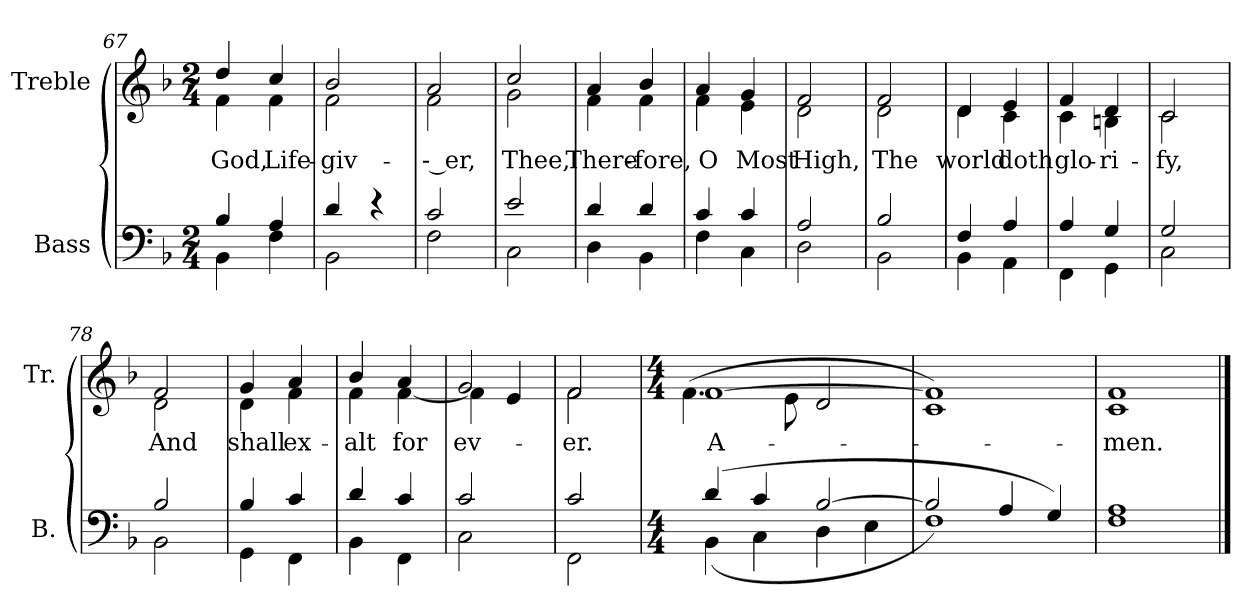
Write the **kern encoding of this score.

**kern	**kern	**text
*part2	*part1	*part1
*staff2	*staff1	*staff1
*I"Bass	*I"Treble	*
*I'B.	*I'Tr.	*
*clefF4	*clefG2	*
*k[b-]	*k[b-]	*
*F:	*F:	*
*M2/4	*M2/4	*
=67	=67	=67
*^	*	*
!	!	!	!LO:LY:b:color=#000000
*	*	*^	*
4B-i/	4BB-i\	4ddi/	4fi\	God,
!	!	!	!	!LO:LY:b:color=#000000
4Ai/	4Fi\	4cci/	4fi\	Life-
=68	=68	=68	=68	=68
!	!	!	!	!LO:LY:b:color=#000000
4di/	2BB-i\	2b-i/	2fi\	-giv-
4r	.	.	.	.
!!LO:LB:g=z	!!
=69	=69	=69	=69	=69
!	!	!	!	!LO:LY:b:color=#000000
2ci/	2Fi\	2ai/	2fi\	-- er,
=70	=70	=70	=70	=70
!	!	!	!	!LO:LY:b:color=#000000
2ei/	2Ci\	2cci/	2gi\	Thee,
=71	=71	=71	=71	=71
!	!	!	!	!LO:LY:b:color=#000000
4di/	4Di\	4ai/	4fi\	There-
!	!	!	!	!LO:LY:b:color=#000000
4di/	4BB-i\	4b-i/	4fi\	-fore,
=72	=72	=72	=72	=72
!	!	!	!	!LO:LY:b:color=#000000
4ci/	4Fi\	4ai/	4fi\	O
!	!	!	!	!LO:LY:b:color=#000000
4ci/	4Ci\	4gi/	4ei\	Most
=73	=73	=73	=73	=73
!	!	!	!	!LO:LY:b:color=#000000
2Ai/	2Di\	2fi/	2di\	High,
=74	=74	=74	=74	=74
!	!	!	!	!LO:LY:b:color=#000000
2B-i/	2BB-i\	2fi/	2di\	The
=75	=75	=75	=75	=75
!	!	!	!	!LO:LY:b:color=#000000
4Fi/	4BB-i\	4di/	4di\	world
!	!	!	!	!LO:LY:b:color=#000000
4Ai/	4AAi\	4ei/	4ci\	doth
=76	=76	=76	=76	=76
!	!	!	!	!LO:LY:b:color=#000000
4Ai/	4FFi\	4fi/	4ci\	glo-
!	!	!	!	!LO:LY:b:color=#000000
4Gi/	4GGi\	4di/	4Bni\	-ri-
=77	=77	=77	=77	=77
!	!	!	!	!LO:LY:b:color=#000000
2Gi/	2Ci\	2ci/	2ci\	-fy,
!!LO:LB:g=z	!!
=78	=78	=78	=78	=78
!	!	!	!	!LO:LY:b:color=#000000
2B-i/	2BB-i\	2fi/	2di\	And
=79	=79	=79	=79	=79
!	!	!	!	!LO:LY:b:color=#000000
4B-i/	4GGi\	4gi/	4di\	shall
!	!	!	!	!LO:LY:b:color=#000000
4ci/	4FFi\	4ai/	4fi\	ex-
=80	=80	=80	=80	=80
!	!	!	!	!LO:LY:b:color=#000000
4di/	4BB-i\	4b-i/	4fi\	-alt
!	!	!	!	!LO:LY:b:color=#000000
4ci/	4FFi\	4ai/	[4fi\	for
=81	=81	=81	=81	=81
!	!	!	!	!LO:LY:b:color=#000000
2ci/	2Ci\	2gi/	4fi\]	ev-
.	.	.	4ei/	.
=82	=82	=82	=82	=82
!	!	!	!	!LO:LY:b:color=#000000
2ci/	2FFi\	2fi/	2fi\	-er.
=83	=83	=83	=83	=83
*M4/4	*	*M4/4	*	*
!	!	!	!	!LO:LY:b:color=#000000
(4di/	(4BB-i\	[1fi	(4.fi\	A-
4ci/	4Ci\	.	.	.
.	.	.	8ei\	.
[2B-i/	4Di\	.	2di/	.
.	4Ei\	.	.	.
=84	=84	=84	=84	=84
2B-i/]	1Fi)	1fi]	1ci)	.
4Ai/	.	.	.	.
4Gi/)	.	.	.	.
=85	=85	=85	=85	=85
!	!	!	!	!LO:LY:b:color=#000000
1Ai	1Fi	1fi	1ci	-men.
*v	*v	*	*	*
*	*v	*v	*
==	==	==
*-	*-	*-
